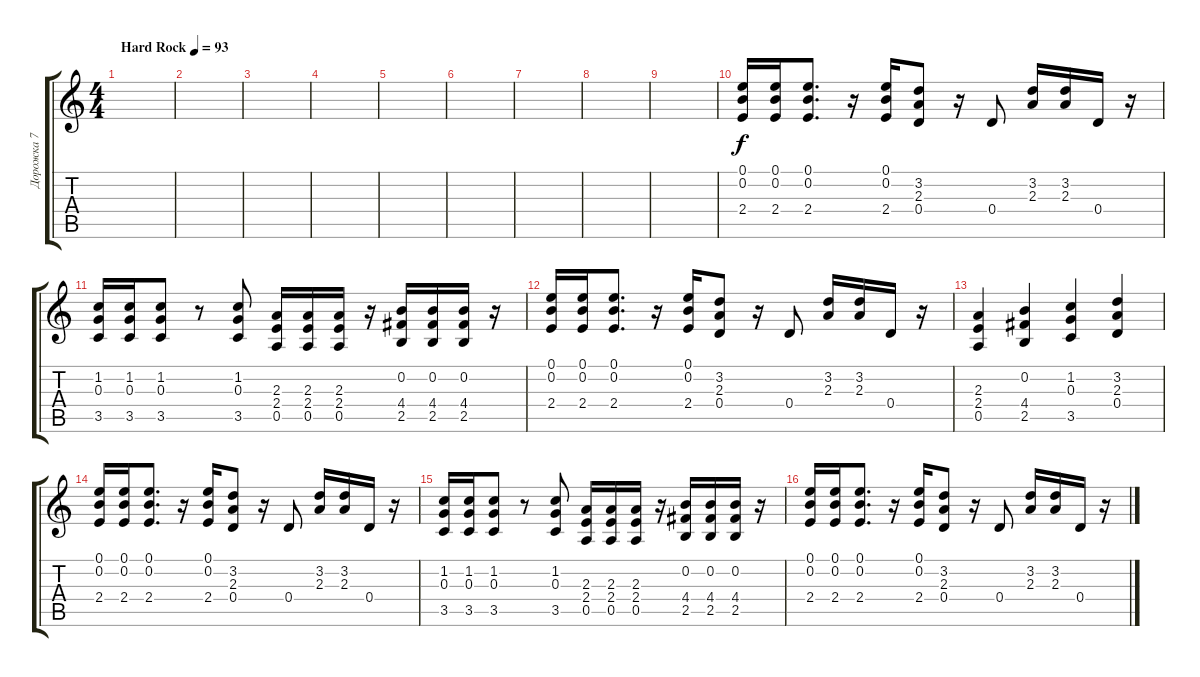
\track ("Дорожка 7" "Дорожка 7") {instrument distortionguitar}
\staff {score tabs}
\tuning (E4 B3 G3 D3 A2 E2) {hide}
\ts (4 4)
\tempo (93 "Hard Rock")
\clef g2
\ks c
|
|
|
|
|
|
|
|
|
(0.1 0.2 2.4).16 (0.1 0.2 2.4).16 (0.1 0.2 2.4).8{d} r.16 (0.1 0.2 2.4).16 (3.2 2.3 0.4).8 r.16 0.4.8 (3.2 2.3).16 (3.2 2.3).16 0.4.16 r.16 |
(1.2 0.3 3.5).16 (1.2 0.3 3.5).16 (1.2 0.3 3.5).8 r.8 (1.2 0.3 3.5).8 (2.3 2.4 0.5).16 (2.3 2.4 0.5).16 (2.3 2.4 0.5).16 r.16 (0.2 4.4 2.5).16 (0.2 4.4 2.5).16 (0.2 4.4 2.5).16 r.16 |
(0.1 0.2 2.4).16 (0.1 0.2 2.4).16 (0.1 0.2 2.4).8{d} r.16 (0.1 0.2 2.4).16 (3.2 2.3 0.4).8 r.16 0.4.8 (3.2 2.3).16 (3.2 2.3).16 0.4.16 r.16 |
(2.3 2.4 0.5).4 (0.2 4.4 2.5).4 (1.2 0.3 3.5).4 (3.2 2.3 0.4).4 |
(0.1 0.2 2.4).16 (0.1 0.2 2.4).16 (0.1 0.2 2.4).8{d} r.16 (0.1 0.2 2.4).16 (3.2 2.3 0.4).8 r.16 0.4.8 (3.2 2.3).16 (3.2 2.3).16 0.4.16 r.16 |
(1.2 0.3 3.5).16 (1.2 0.3 3.5).16 (1.2 0.3 3.5).8 r.8 (1.2 0.3 3.5).8 (2.3 2.4 0.5).16 (2.3 2.4 0.5).16 (2.3 2.4 0.5).16 r.16 (0.2 4.4 2.5).16 (0.2 4.4 2.5).16 (0.2 4.4 2.5).16 r.16 |
(0.1 0.2 2.4).16 (0.1 0.2 2.4).16 (0.1 0.2 2.4).8{d} r.16 (0.1 0.2 2.4).16 (3.2 2.3 0.4).8 r.16 0.4.8 (3.2 2.3).16 (3.2 2.3).16 0.4.16 r.16
